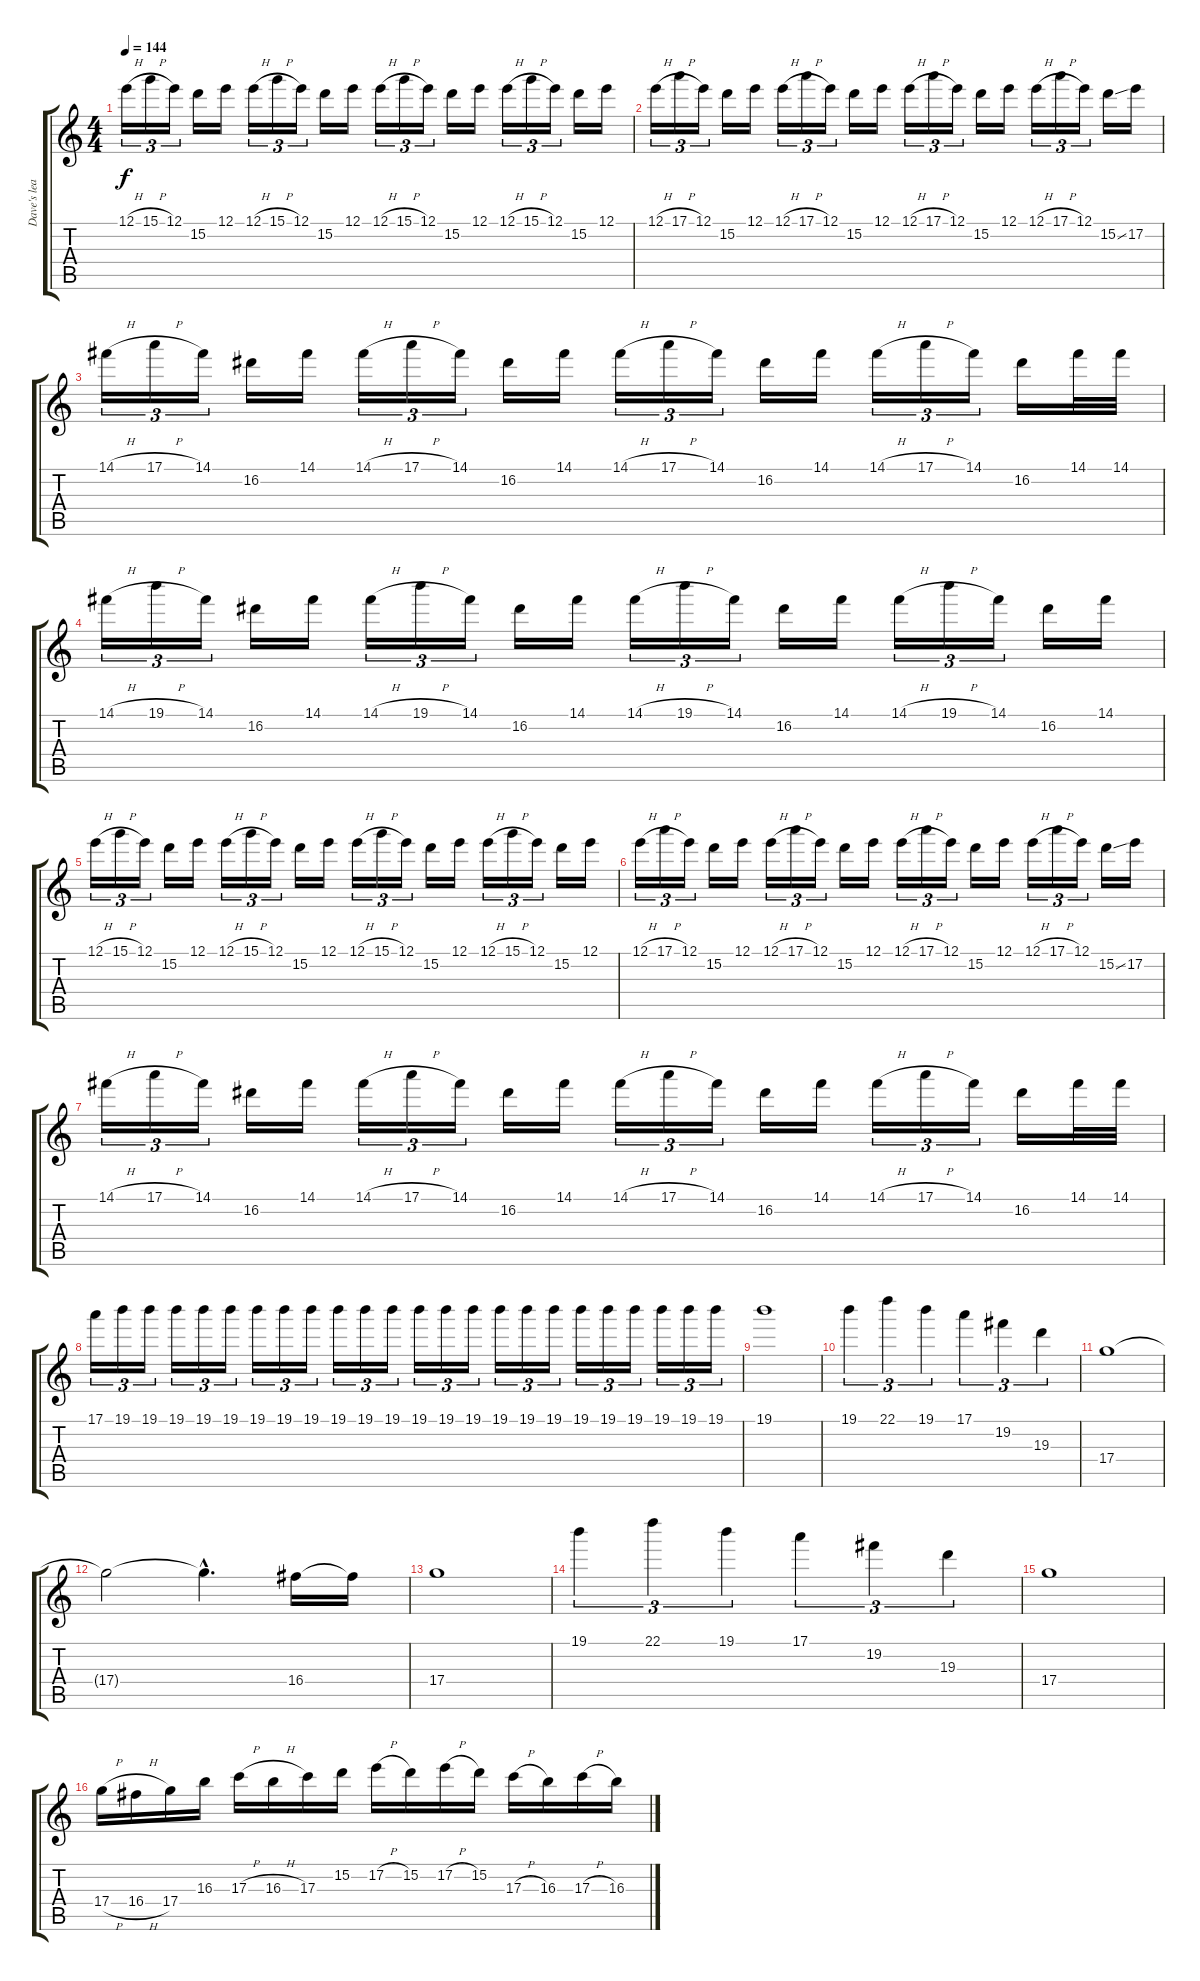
\track ("Dave's lead" "Dave's lea") {instrument distortionguitar}
\staff {score tabs}
\tuning (E4 B3 G3 D3 A2 E2) {hide}
\ts (4 4)
\tempo 144
\clef g2
\ks c
12.1{h}.16{tu (3 2) dy f} 15.1{h}.16{tu (3 2)} 12.1.16{tu (3 2)} 15.2.16 12.1.16 12.1{h}.16{tu (3 2)} 15.1{h}.16{tu (3 2)} 12.1.16{tu (3 2)} 15.2.16 12.1.16 12.1{h}.16{tu (3 2)} 15.1{h}.16{tu (3 2)} 12.1.16{tu (3 2)} 15.2.16 12.1.16 12.1{h}.16{tu (3 2)} 15.1{h}.16{tu (3 2)} 12.1.16{tu (3 2)} 15.2.16 12.1.16 |
12.1{h}.16{tu (3 2)} 17.1{h}.16{tu (3 2)} 12.1.16{tu (3 2)} 15.2.16 12.1.16 12.1{h}.16{tu (3 2)} 17.1{h}.16{tu (3 2)} 12.1.16{tu (3 2)} 15.2.16 12.1.16 12.1{h}.16{tu (3 2)} 17.1{h}.16{tu (3 2)} 12.1.16{tu (3 2)} 15.2.16 12.1.16 12.1{h}.16{tu (3 2)} 17.1{h}.16{tu (3 2)} 12.1.16{tu (3 2)} 15.2{ss}.16 17.2.16 |
14.1{h}.16{tu (3 2)} 17.1{h}.16{tu (3 2)} 14.1.16{tu (3 2)} 16.2.16 14.1.16 14.1{h}.16{tu (3 2)} 17.1{h}.16{tu (3 2)} 14.1.16{tu (3 2)} 16.2.16 14.1.16 14.1{h}.16{tu (3 2)} 17.1{h}.16{tu (3 2)} 14.1.16{tu (3 2)} 16.2.16 14.1.16 14.1{h}.16{tu (3 2)} 17.1{h}.16{tu (3 2)} 14.1.16{tu (3 2)} 16.2.16 14.1.32 14.1.32 |
14.1{h}.16{tu (3 2)} 19.1{h}.16{tu (3 2)} 14.1.16{tu (3 2)} 16.2.16 14.1.16 14.1{h}.16{tu (3 2)} 19.1{h}.16{tu (3 2)} 14.1.16{tu (3 2)} 16.2.16 14.1.16 14.1{h}.16{tu (3 2)} 19.1{h}.16{tu (3 2)} 14.1.16{tu (3 2)} 16.2.16 14.1.16 14.1{h}.16{tu (3 2)} 19.1{h}.16{tu (3 2)} 14.1.16{tu (3 2)} 16.2.16 14.1.16 |
12.1{h}.16{tu (3 2)} 15.1{h}.16{tu (3 2)} 12.1.16{tu (3 2)} 15.2.16 12.1.16 12.1{h}.16{tu (3 2)} 15.1{h}.16{tu (3 2)} 12.1.16{tu (3 2)} 15.2.16 12.1.16 12.1{h}.16{tu (3 2)} 15.1{h}.16{tu (3 2)} 12.1.16{tu (3 2)} 15.2.16 12.1.16 12.1{h}.16{tu (3 2)} 15.1{h}.16{tu (3 2)} 12.1.16{tu (3 2)} 15.2.16 12.1.16 |
12.1{h}.16{tu (3 2)} 17.1{h}.16{tu (3 2)} 12.1.16{tu (3 2)} 15.2.16 12.1.16 12.1{h}.16{tu (3 2)} 17.1{h}.16{tu (3 2)} 12.1.16{tu (3 2)} 15.2.16 12.1.16 12.1{h}.16{tu (3 2)} 17.1{h}.16{tu (3 2)} 12.1.16{tu (3 2)} 15.2.16 12.1.16 12.1{h}.16{tu (3 2)} 17.1{h}.16{tu (3 2)} 12.1.16{tu (3 2)} 15.2{ss}.16 17.2.16 |
14.1{h}.16{tu (3 2)} 17.1{h}.16{tu (3 2)} 14.1.16{tu (3 2)} 16.2.16 14.1.16 14.1{h}.16{tu (3 2)} 17.1{h}.16{tu (3 2)} 14.1.16{tu (3 2)} 16.2.16 14.1.16 14.1{h}.16{tu (3 2)} 17.1{h}.16{tu (3 2)} 14.1.16{tu (3 2)} 16.2.16 14.1.16 14.1{h}.16{tu (3 2)} 17.1{h}.16{tu (3 2)} 14.1.16{tu (3 2)} 16.2.16 14.1.32 14.1.32 |
17.1.16{tu (3 2)} 19.1.16{tu (3 2)} 19.1.16{tu (3 2)} 19.1.16{tu (3 2)} 19.1.16{tu (3 2)} 19.1.16{tu (3 2)} 19.1.16{tu (3 2)} 19.1.16{tu (3 2)} 19.1.16{tu (3 2)} 19.1.16{tu (3 2)} 19.1.16{tu (3 2)} 19.1.16{tu (3 2)} 19.1.16{tu (3 2)} 19.1.16{tu (3 2)} 19.1.16{tu (3 2)} 19.1.16{tu (3 2)} 19.1.16{tu (3 2)} 19.1.16{tu (3 2)} 19.1.16{tu (3 2)} 19.1.16{tu (3 2)} 19.1.16{tu (3 2)} 19.1.16{tu (3 2)} 19.1.16{tu (3 2)} 19.1.16{tu (3 2)} |
19.1.1 |
19.1.4{tu (3 2)} 22.1.4{tu (3 2)} 19.1.4{tu (3 2)} 17.1.4{tu (3 2)} 19.2.4{tu (3 2)} 19.3.4{tu (3 2)} |
17.4.1 |
17.4{t}.2 17.4{hac t}.4{d} 16.4.16 16.4{t}.16 |
17.4.1 |
19.1.4{tu (3 2)} 22.1.4{tu (3 2)} 19.1.4{tu (3 2)} 17.1.4{tu (3 2)} 19.2.4{tu (3 2)} 19.3.4{tu (3 2)} |
17.4.1 |
17.4{h}.16 16.4{h}.16 17.4.16 16.3.16 17.3{h}.16 16.3{h}.16 17.3.16 15.2.16 17.2{h}.16 15.2.16 17.2{h}.16 15.2.16 17.3{h}.16 16.3.16 17.3{h}.16 16.3.16
